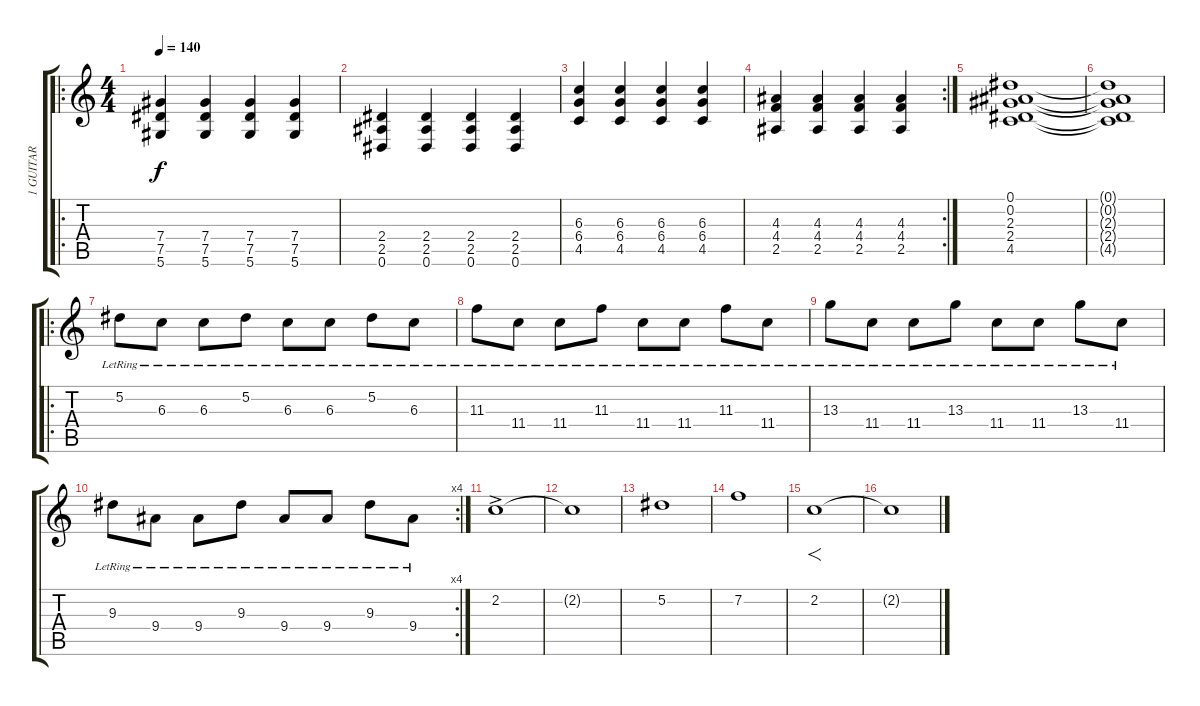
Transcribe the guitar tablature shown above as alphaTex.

\track ("1 GUITAR" "1 GUITAR") {instrument distortionguitar}
\staff {score tabs}
\tuning (Eb4 Bb3 Gb3 Db3 Ab2 Eb2) {hide}
\ro
\ts (4 4)
\tempo 140
\clef g2
\ks c
(7.4 7.5 5.6).4{dy f instrument distortionguitar} (7.4 7.5 5.6).4 (7.4 7.5 5.6).4 (7.4 7.5 5.6).4 |
(2.4 2.5 0.6).4 (2.4 2.5 0.6).4 (2.4 2.5 0.6).4 (2.4 2.5 0.6).4 |
(6.3 6.4 4.5).4 (6.3 6.4 4.5).4 (6.3 6.4 4.5).4 (6.3 6.4 4.5).4 |
\rc 2
(4.3 4.4 2.5).4 (4.3 4.4 2.5).4 (4.3 4.4 2.5).4 (4.3 4.4 2.5).4 |
(0.1 0.2 2.3 2.4 4.5).1{instrument electricguitarjazz} |
(0.1{t} 0.2{t} 2.3{t} 2.4{t} 4.5{t}).1{instrument electricguitarjazz} |
\ro
5.2{lr}.8{instrument distortionguitar} 6.3{lr}.8 6.3{lr}.8 5.2{lr}.8 6.3{lr}.8 6.3{lr}.8 5.2{lr}.8 6.3{lr}.8 |
11.3{lr}.8 11.4{lr}.8 11.4{lr}.8 11.3{lr}.8 11.4{lr}.8 11.4{lr}.8 11.3{lr}.8 11.4{lr}.8 |
13.3{lr}.8 11.4{lr}.8 11.4{lr}.8 13.3{lr}.8 11.4{lr}.8 11.4{lr}.8 13.3{lr}.8 11.4{lr}.8 |
\rc 4
9.3{lr}.8 9.4{lr}.8 9.4{lr}.8 9.3{lr}.8 9.4{lr}.8 9.4{lr}.8 9.3{lr}.8 9.4{lr}.8 |
2.2{ac}.1{instrument stringensemble2} |
2.2{t}.1 |
5.2.1 |
7.2.1 |
2.2.1{f} |
2.2{t}.1
